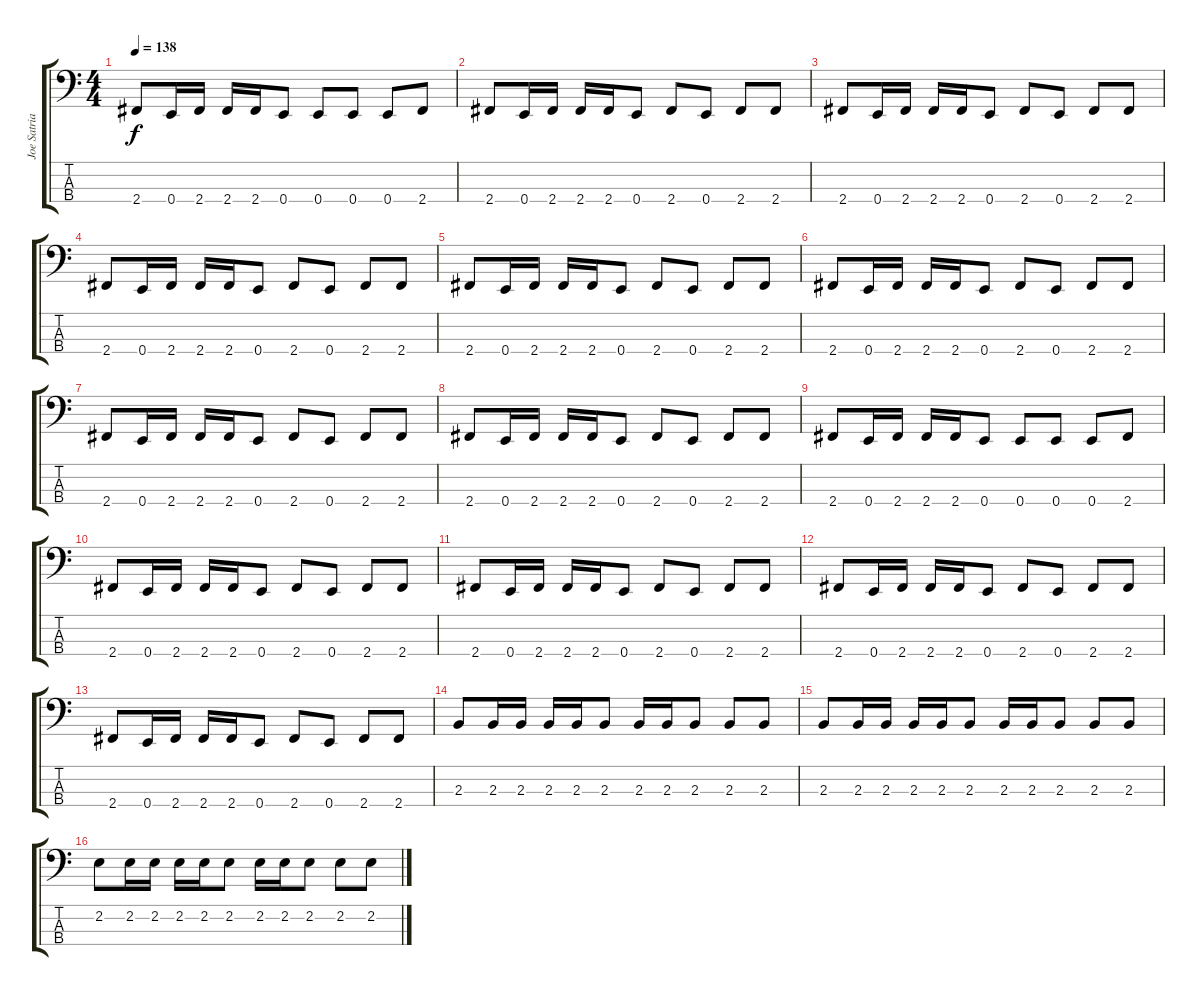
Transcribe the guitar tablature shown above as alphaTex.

\track ("Joe Satriani" "Joe Satria") {instrument electricbassfinger}
\staff {score tabs}
\tuning (G2 D2 A1 E1) {hide}
\ts (4 4)
\tempo 138
\clef f4
\ks c
2.4.8{dy f} 0.4.16 2.4.16 2.4.16 2.4.16 0.4.8 0.4.8 0.4.8 0.4.8 2.4.8 |
2.4.8 0.4.16 2.4.16 2.4.16 2.4.16 0.4.8 2.4.8 0.4.8 2.4.8 2.4.8 |
2.4.8 0.4.16 2.4.16 2.4.16 2.4.16 0.4.8 2.4.8 0.4.8 2.4.8 2.4.8 |
2.4.8 0.4.16 2.4.16 2.4.16 2.4.16 0.4.8 2.4.8 0.4.8 2.4.8 2.4.8 |
2.4.8 0.4.16 2.4.16 2.4.16 2.4.16 0.4.8 2.4.8 0.4.8 2.4.8 2.4.8 |
2.4.8 0.4.16 2.4.16 2.4.16 2.4.16 0.4.8 2.4.8 0.4.8 2.4.8 2.4.8 |
2.4.8 0.4.16 2.4.16 2.4.16 2.4.16 0.4.8 2.4.8 0.4.8 2.4.8 2.4.8 |
2.4.8 0.4.16 2.4.16 2.4.16 2.4.16 0.4.8 2.4.8 0.4.8 2.4.8 2.4.8 |
2.4.8 0.4.16 2.4.16 2.4.16 2.4.16 0.4.8 0.4.8 0.4.8 0.4.8 2.4.8 |
2.4.8 0.4.16 2.4.16 2.4.16 2.4.16 0.4.8 2.4.8 0.4.8 2.4.8 2.4.8 |
2.4.8 0.4.16 2.4.16 2.4.16 2.4.16 0.4.8 2.4.8 0.4.8 2.4.8 2.4.8 |
2.4.8 0.4.16 2.4.16 2.4.16 2.4.16 0.4.8 2.4.8 0.4.8 2.4.8 2.4.8 |
2.4.8 0.4.16 2.4.16 2.4.16 2.4.16 0.4.8 2.4.8 0.4.8 2.4.8 2.4.8 |
2.3.8 2.3.16 2.3.16 2.3.16 2.3.16 2.3.8 2.3.16 2.3.16 2.3.8 2.3.8 2.3.8 |
2.3.8 2.3.16 2.3.16 2.3.16 2.3.16 2.3.8 2.3.16 2.3.16 2.3.8 2.3.8 2.3.8 |
2.2.8 2.2.16 2.2.16 2.2.16 2.2.16 2.2.8 2.2.16 2.2.16 2.2.8 2.2.8 2.2.8
